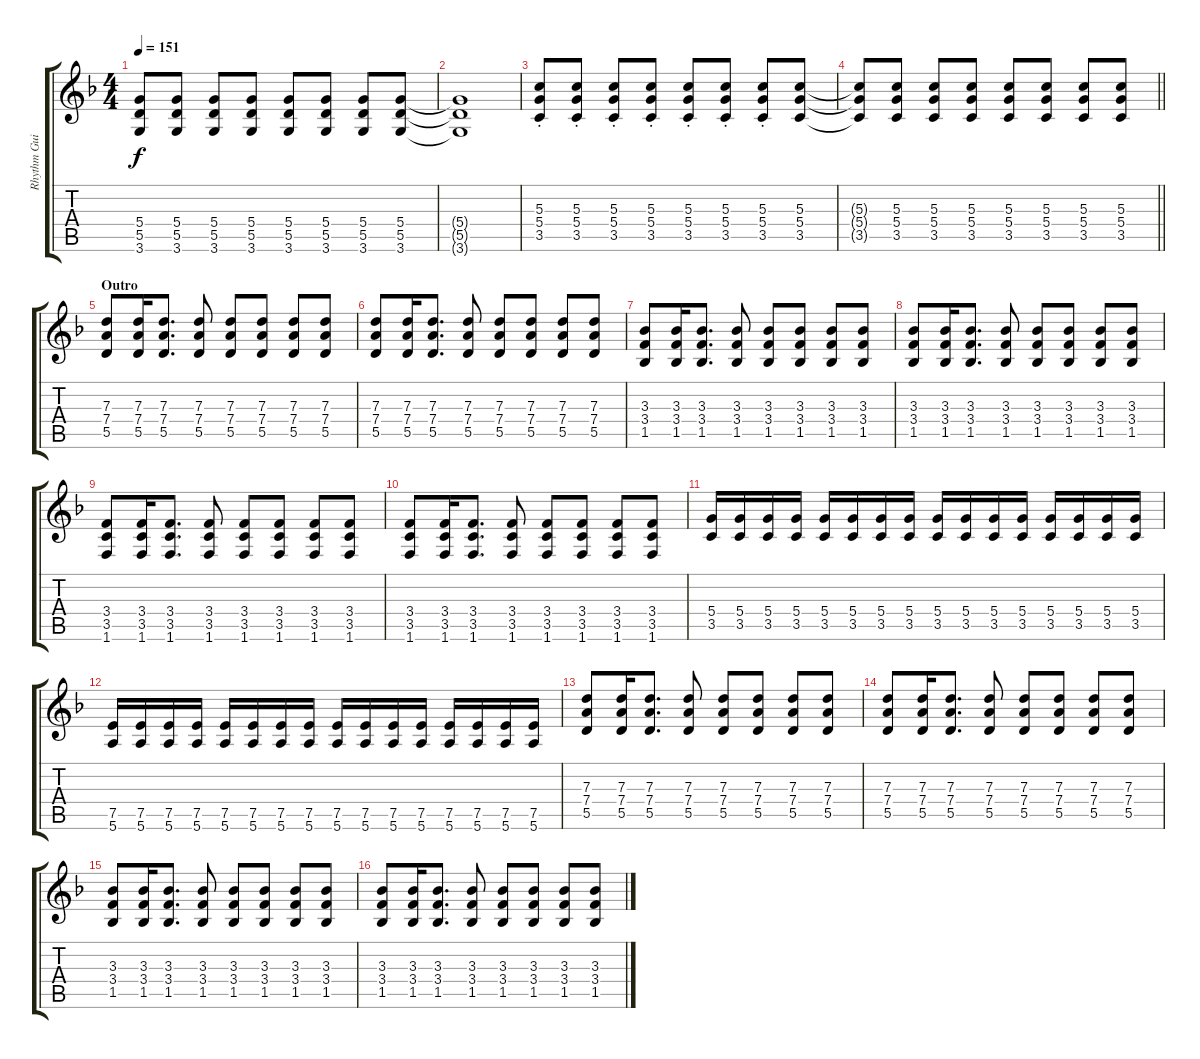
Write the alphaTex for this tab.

\track ("Rhythm Guitar - Brett Gurewitz" "Rhythm Gui") {instrument distortionguitar}
\staff {score tabs}
\tuning (E4 B3 G3 D3 A2 E2) {hide}
\ts (4 4)
\tempo 151
\clef g2
\ks f
(5.4 5.5 3.6).8{dy f volume 13} (5.4 5.5 3.6).8 (5.4 5.5 3.6).8 (5.4 5.5 3.6).8 (5.4 5.5 3.6).8 (5.4 5.5 3.6).8 (5.4 5.5 3.6).8 (5.4 5.5 3.6).8 |
(5.4{t} 5.5{t} 3.6{t}).1 |
(5.3{st} 5.4{st} 3.5{st}).8 (5.3{st} 5.4{st} 3.5{st}).8 (5.3{st} 5.4{st} 3.5{st}).8 (5.3{st} 5.4{st} 3.5{st}).8 (5.3{st} 5.4{st} 3.5{st}).8 (5.3{st} 5.4{st} 3.5{st}).8 (5.3{st} 5.4{st} 3.5{st}).8 (5.3 5.4 3.5).8 |
\barLineRight lightlight
(5.3{t} 5.4{t} 3.5{t}).8 (5.3 5.4 3.5).8 (5.3 5.4 3.5).8 (5.3 5.4 3.5).8 (5.3 5.4 3.5).8 (5.3 5.4 3.5).8 (5.3 5.4 3.5).8 (5.3 5.4 3.5).8 |
\section ("" "Outro")
(7.3 7.4 5.5).8 (7.3 7.4 5.5).16 (7.3 7.4 5.5).8{d} (7.3 7.4 5.5).8 (7.3 7.4 5.5).8 (7.3 7.4 5.5).8 (7.3 7.4 5.5).8 (7.3 7.4 5.5).8 |
(7.3 7.4 5.5).8 (7.3 7.4 5.5).16 (7.3 7.4 5.5).8{d} (7.3 7.4 5.5).8 (7.3 7.4 5.5).8 (7.3 7.4 5.5).8 (7.3 7.4 5.5).8 (7.3 7.4 5.5).8 |
(3.3 3.4 1.5).8 (3.3 3.4 1.5).16 (3.3 3.4 1.5).8{d} (3.3 3.4 1.5).8 (3.3 3.4 1.5).8 (3.3 3.4 1.5).8 (3.3 3.4 1.5).8 (3.3 3.4 1.5).8 |
(3.3 3.4 1.5).8 (3.3 3.4 1.5).16 (3.3 3.4 1.5).8{d} (3.3 3.4 1.5).8 (3.3 3.4 1.5).8 (3.3 3.4 1.5).8 (3.3 3.4 1.5).8 (3.3 3.4 1.5).8 |
(3.4 3.5 1.6).8 (3.4 3.5 1.6).16 (3.4 3.5 1.6).8{d} (3.4 3.5 1.6).8 (3.4 3.5 1.6).8 (3.4 3.5 1.6).8 (3.4 3.5 1.6).8 (3.4 3.5 1.6).8 |
(3.4 3.5 1.6).8 (3.4 3.5 1.6).16 (3.4 3.5 1.6).8{d} (3.4 3.5 1.6).8 (3.4 3.5 1.6).8 (3.4 3.5 1.6).8 (3.4 3.5 1.6).8 (3.4 3.5 1.6).8 |
(5.4 3.5).16 (5.4 3.5).16 (5.4 3.5).16 (5.4 3.5).16 (5.4 3.5).16 (5.4 3.5).16 (5.4 3.5).16 (5.4 3.5).16 (5.4 3.5).16 (5.4 3.5).16 (5.4 3.5).16 (5.4 3.5).16 (5.4 3.5).16 (5.4 3.5).16 (5.4 3.5).16 (5.4 3.5).16 |
(7.5 5.6).16 (7.5 5.6).16 (7.5 5.6).16 (7.5 5.6).16 (7.5 5.6).16 (7.5 5.6).16 (7.5 5.6).16 (7.5 5.6).16 (7.5 5.6).16 (7.5 5.6).16 (7.5 5.6).16 (7.5 5.6).16 (7.5 5.6).16 (7.5 5.6).16 (7.5 5.6).16 (7.5 5.6).16 |
(7.3 7.4 5.5).8 (7.3 7.4 5.5).16 (7.3 7.4 5.5).8{d} (7.3 7.4 5.5).8 (7.3 7.4 5.5).8 (7.3 7.4 5.5).8 (7.3 7.4 5.5).8 (7.3 7.4 5.5).8 |
(7.3 7.4 5.5).8 (7.3 7.4 5.5).16 (7.3 7.4 5.5).8{d} (7.3 7.4 5.5).8 (7.3 7.4 5.5).8 (7.3 7.4 5.5).8 (7.3 7.4 5.5).8 (7.3 7.4 5.5).8 |
(3.3 3.4 1.5).8 (3.3 3.4 1.5).16 (3.3 3.4 1.5).8{d} (3.3 3.4 1.5).8 (3.3 3.4 1.5).8 (3.3 3.4 1.5).8 (3.3 3.4 1.5).8 (3.3 3.4 1.5).8 |
(3.3 3.4 1.5).8 (3.3 3.4 1.5).16 (3.3 3.4 1.5).8{d} (3.3 3.4 1.5).8 (3.3 3.4 1.5).8 (3.3 3.4 1.5).8 (3.3 3.4 1.5).8 (3.3 3.4 1.5).8
